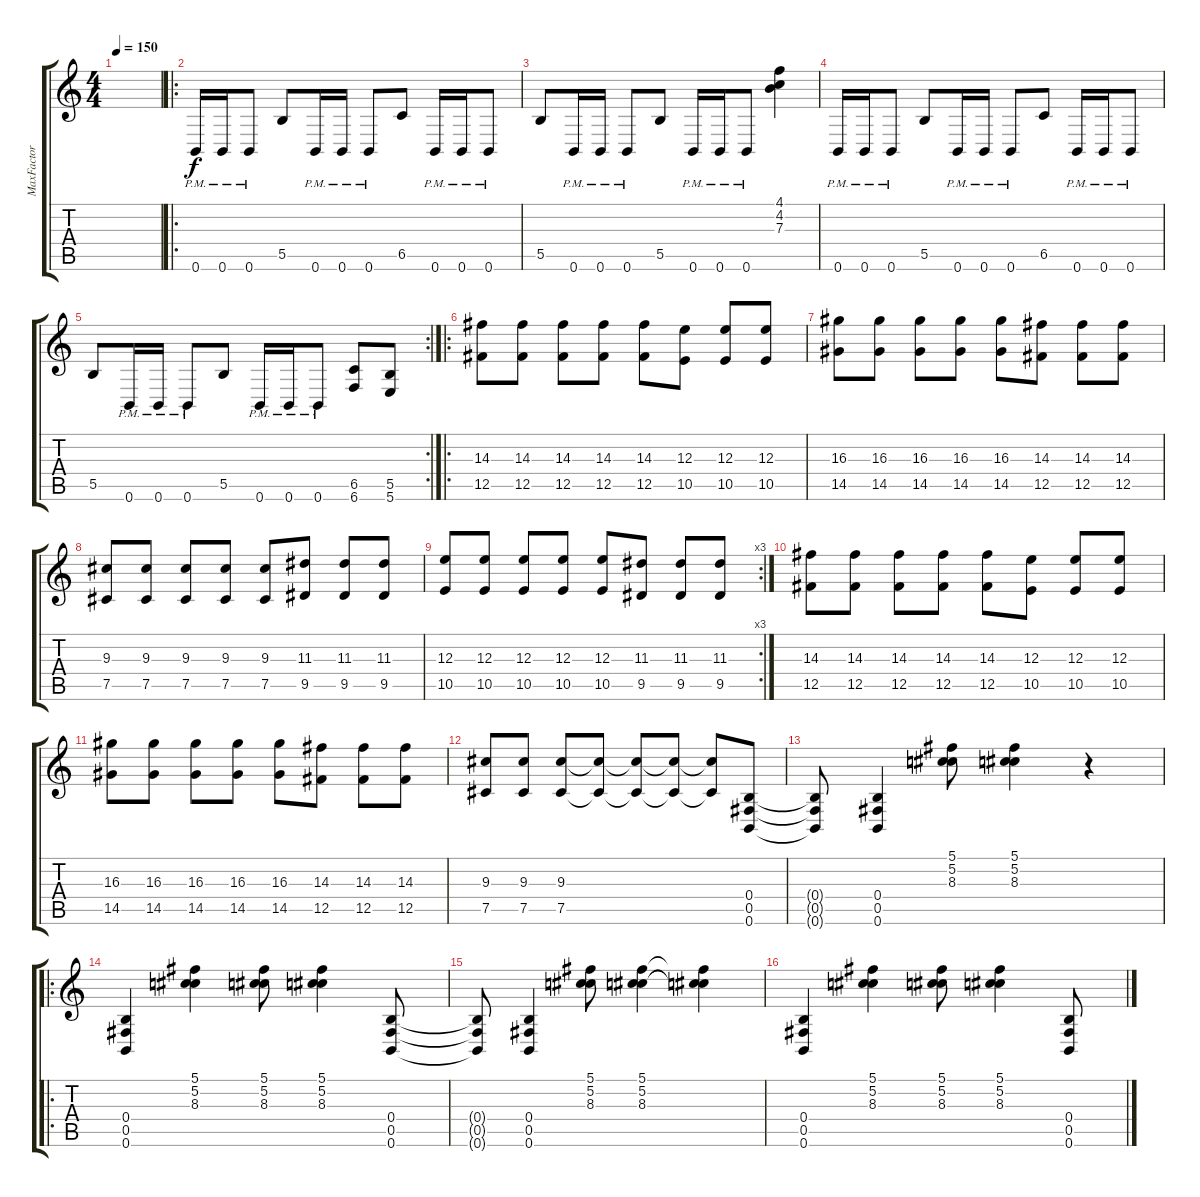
\track ("MaxFactor" "MaxFactor") {instrument overdrivenguitar}
\staff {score tabs}
\tuning (Db4 Ab3 E3 B2 Gb2 B1) {hide}
\ts (4 4)
\tempo 150
\clef g2
\ks c
|
\ro
0.6{pm}.16 0.6{pm}.16 0.6{pm}.8 5.5.8 0.6{pm}.16 0.6{pm}.16 0.6{pm}.8 6.5.8 0.6{pm}.16 0.6{pm}.16 0.6{pm}.8 |
5.5.8 0.6{pm}.16 0.6{pm}.16 0.6{pm}.8 5.5.8 0.6{pm}.16 0.6{pm}.16 0.6{pm}.8 (4.1 4.2 7.3).4 |
0.6{pm}.16 0.6{pm}.16 0.6{pm}.8 5.5.8 0.6{pm}.16 0.6{pm}.16 0.6{pm}.8 6.5.8 0.6{pm}.16 0.6{pm}.16 0.6{pm}.8 |
\rc 2
5.5.8 0.6{pm}.16 0.6{pm}.16 0.6{pm}.8 5.5.8 0.6{pm}.16 0.6{pm}.16 0.6{pm}.8 (6.5 6.6).8 (5.5 5.6).8 |
\ro
(14.3 12.5).8 (14.3 12.5).8 (14.3 12.5).8 (14.3 12.5).8 (14.3 12.5).8 (12.3 10.5).8 (12.3 10.5).8 (12.3 10.5).8 |
(16.3 14.5).8 (16.3 14.5).8 (16.3 14.5).8 (16.3 14.5).8 (16.3 14.5).8 (14.3 12.5).8 (14.3 12.5).8 (14.3 12.5).8 |
(9.3 7.5).8 (9.3 7.5).8 (9.3 7.5).8 (9.3 7.5).8 (9.3 7.5).8 (11.3 9.5).8 (11.3 9.5).8 (11.3 9.5).8 |
\rc 3
(12.3 10.5).8 (12.3 10.5).8 (12.3 10.5).8 (12.3 10.5).8 (12.3 10.5).8 (11.3 9.5).8 (11.3 9.5).8 (11.3 9.5).8 |
(14.3 12.5).8 (14.3 12.5).8 (14.3 12.5).8 (14.3 12.5).8 (14.3 12.5).8 (12.3 10.5).8 (12.3 10.5).8 (12.3 10.5).8 |
(16.3 14.5).8 (16.3 14.5).8 (16.3 14.5).8 (16.3 14.5).8 (16.3 14.5).8 (14.3 12.5).8 (14.3 12.5).8 (14.3 12.5).8 |
(9.3 7.5).8 (9.3 7.5).8 (9.3 7.5).8 (9.3{t} 7.5{t}).8 (9.3{t} 7.5{t}).8 (9.3{t} 7.5{t}).8 (9.3{t} 7.5{t}).8 (0.4 0.5 0.6).8 |
(0.4{t} 0.5{t} 0.6{t}).8 (0.4 0.5 0.6).4 (5.1 5.2 8.3).8 (5.1 5.2 8.3).4 r.4 |
\ro
(0.4 0.5 0.6).4 (5.1 5.2 8.3).4 (5.1 5.2 8.3).8 (5.1 5.2 8.3).4 (0.4 0.5 0.6).8 |
(0.4{t} 0.5{t} 0.6{t}).8 (0.4 0.5 0.6).4 (5.1 5.2 8.3).8 (5.1 5.2 8.3).4 (5.1{t} 5.2{t} 8.3{t}).4 |
(0.4 0.5 0.6).4 (5.1 5.2 8.3).4 (5.1 5.2 8.3).8 (5.1 5.2 8.3).4 (0.4 0.5 0.6).8
